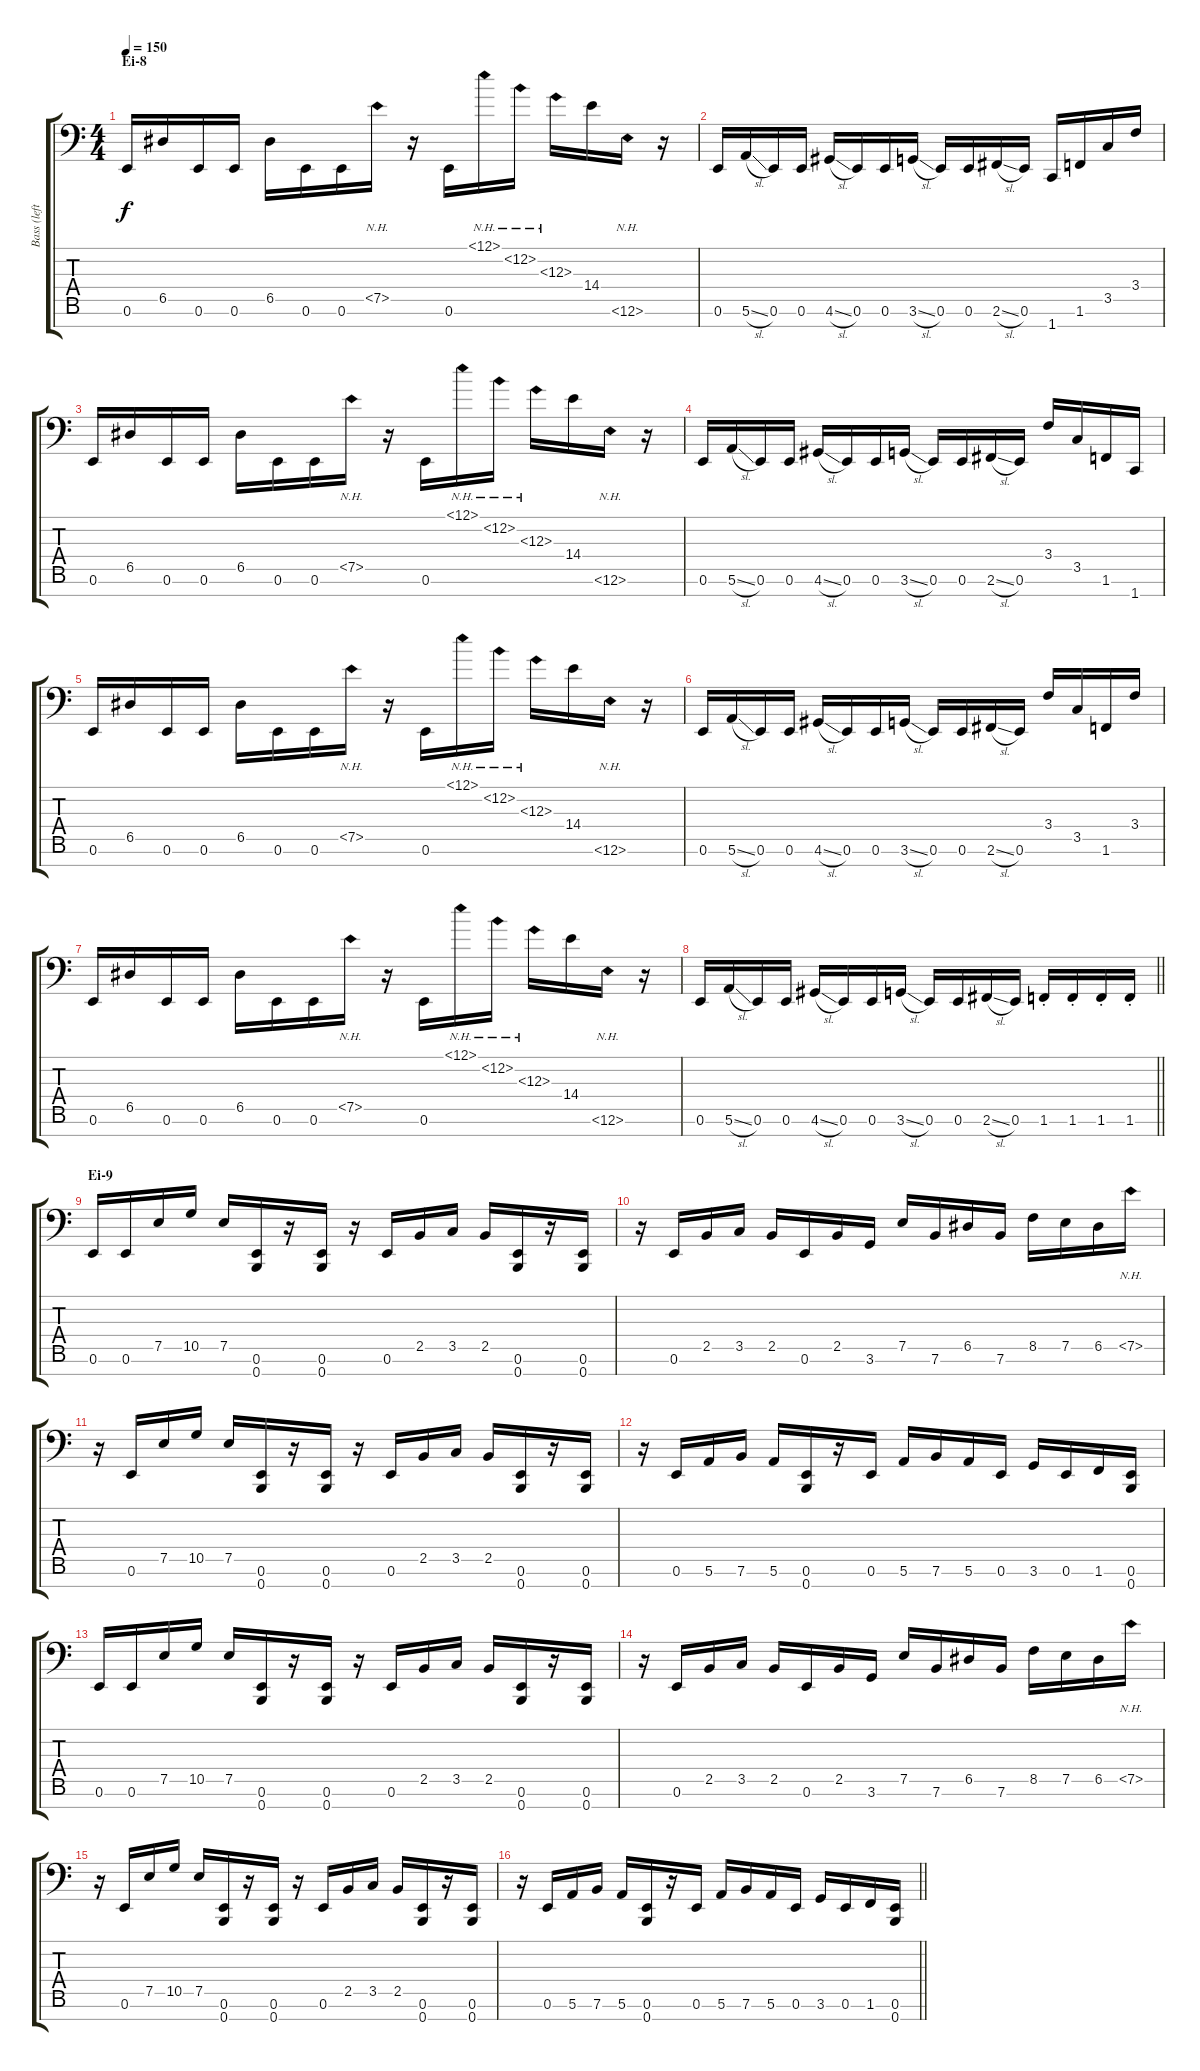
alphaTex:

\track ("Bass (left)" "Bass (left") {instrument electricbasspick}
\staff {score tabs}
\tuning (E3 B2 G2 D2 A1 E1 B0) {hide}
\ts (4 4)
\section ("" "Ei-8")
\tempo 150
\clef f4
\ks c
0.6.16{dy f} 6.5.16 0.6.16 0.6.16 6.5.16 0.6.16 0.6.16 7.5{nh}.16 r.16 0.6.16 12.1{nh}.16 12.2{nh}.16 12.3{nh}.16 14.4.16 12.6{nh}.16 r.16 |
0.6.16 5.6{sl}.16 0.6.16 0.6.16 4.6{sl}.16 0.6.16 0.6.16 3.6{sl}.16 0.6.16 0.6.16 2.6{sl}.16 0.6.16 1.7.16 1.6.16 3.5.16 3.4.16 |
0.6.16 6.5.16 0.6.16 0.6.16 6.5.16 0.6.16 0.6.16 7.5{nh}.16 r.16 0.6.16 12.1{nh}.16 12.2{nh}.16 12.3{nh}.16 14.4.16 12.6{nh}.16 r.16 |
0.6.16 5.6{sl}.16 0.6.16 0.6.16 4.6{sl}.16 0.6.16 0.6.16 3.6{sl}.16 0.6.16 0.6.16 2.6{sl}.16 0.6.16 3.4.16 3.5.16 1.6.16 1.7.16 |
0.6.16 6.5.16 0.6.16 0.6.16 6.5.16 0.6.16 0.6.16 7.5{nh}.16 r.16 0.6.16 12.1{nh}.16 12.2{nh}.16 12.3{nh}.16 14.4.16 12.6{nh}.16 r.16 |
0.6.16 5.6{sl}.16 0.6.16 0.6.16 4.6{sl}.16 0.6.16 0.6.16 3.6{sl}.16 0.6.16 0.6.16 2.6{sl}.16 0.6.16 3.4.16 3.5.16 1.6.16 3.4.16 |
0.6.16 6.5.16 0.6.16 0.6.16 6.5.16 0.6.16 0.6.16 7.5{nh}.16 r.16 0.6.16 12.1{nh}.16 12.2{nh}.16 12.3{nh}.16 14.4.16 12.6{nh}.16 r.16 |
\barLineRight lightlight
0.6.16 5.6{sl}.16 0.6.16 0.6.16 4.6{sl}.16 0.6.16 0.6.16 3.6{sl}.16 0.6.16 0.6.16 2.6{sl}.16 0.6.16 1.6{st}.16 1.6{st}.16 1.6{st}.16 1.6{st}.16 |
\section ("" "Ei-9")
0.6.16 0.6.16 7.5.16 10.5.16 7.5.16 (0.6 0.7).16 r.16 (0.6 0.7).16 r.16 0.6.16 2.5.16 3.5.16 2.5.16 (0.6 0.7).16 r.16 (0.6 0.7).16 |
r.16 0.6.16 2.5.16 3.5.16 2.5.16 0.6.16 2.5.16 3.6.16 7.5.16 7.6.16 6.5.16 7.6.16 8.5.16 7.5.16 6.5.16 7.5{nh}.16 |
r.16 0.6.16 7.5.16 10.5.16 7.5.16 (0.6 0.7).16 r.16 (0.6 0.7).16 r.16 0.6.16 2.5.16 3.5.16 2.5.16 (0.6 0.7).16 r.16 (0.6 0.7).16 |
r.16 0.6.16 5.6.16 7.6.16 5.6.16 (0.6 0.7).16 r.16 0.6.16 5.6.16 7.6.16 5.6.16 0.6.16 3.6.16 0.6.16 1.6.16 (0.6 0.7).16 |
0.6.16 0.6.16 7.5.16 10.5.16 7.5.16 (0.6 0.7).16 r.16 (0.6 0.7).16 r.16 0.6.16 2.5.16 3.5.16 2.5.16 (0.6 0.7).16 r.16 (0.6 0.7).16 |
r.16 0.6.16 2.5.16 3.5.16 2.5.16 0.6.16 2.5.16 3.6.16 7.5.16 7.6.16 6.5.16 7.6.16 8.5.16 7.5.16 6.5.16 7.5{nh}.16 |
r.16 0.6.16 7.5.16 10.5.16 7.5.16 (0.6 0.7).16 r.16 (0.6 0.7).16 r.16 0.6.16 2.5.16 3.5.16 2.5.16 (0.6 0.7).16 r.16 (0.6 0.7).16 |
\barLineRight lightlight
r.16 0.6.16 5.6.16 7.6.16 5.6.16 (0.6 0.7).16 r.16 0.6.16 5.6.16 7.6.16 5.6.16 0.6.16 3.6.16 0.6.16 1.6.16 (0.6 0.7).16
